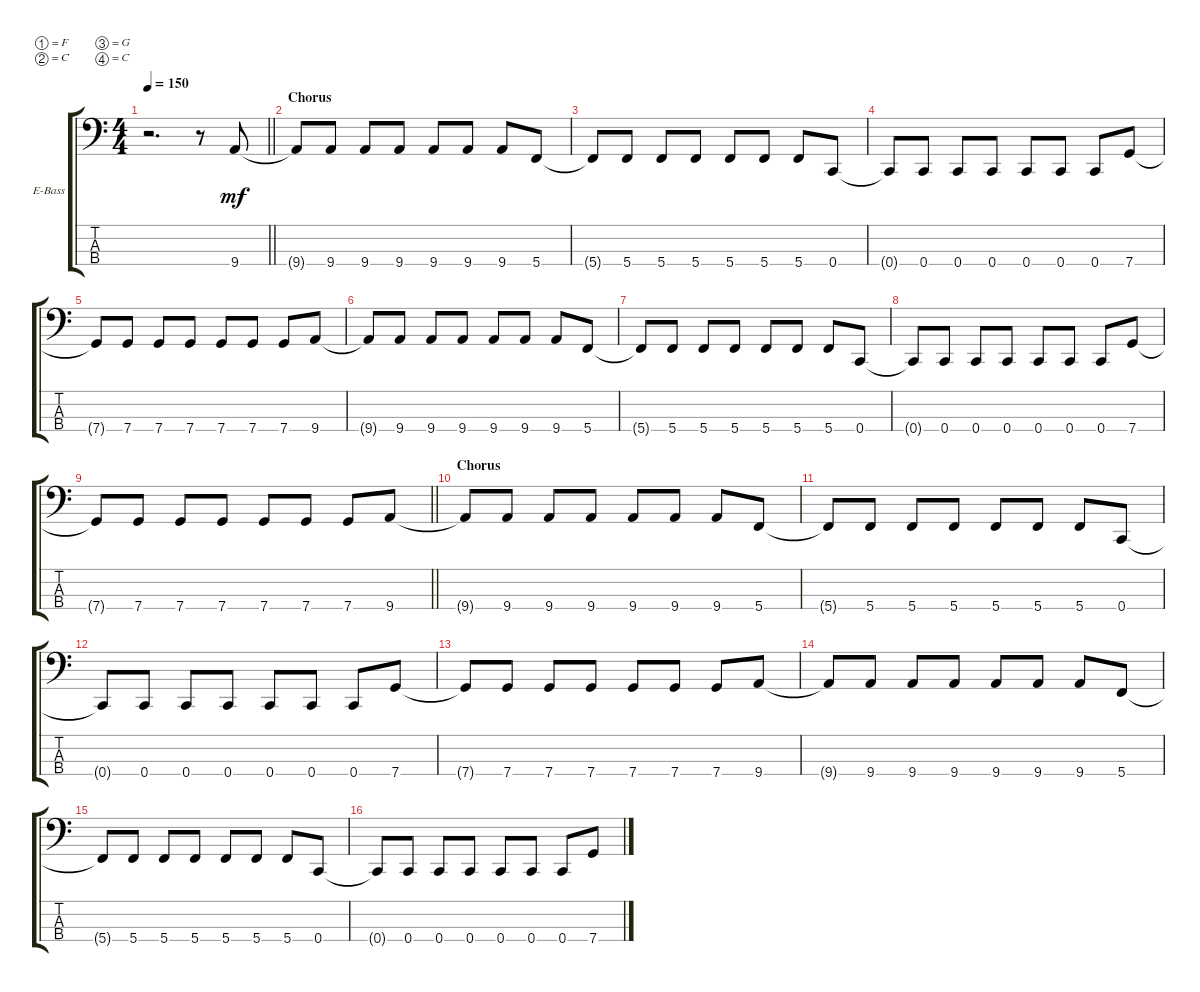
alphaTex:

\defaultSystemsLayout 4
\bracketExtendMode groupsimilarinstruments
\firstSystemTrackNameOrientation horizontal
\otherSystemsTrackNameOrientation horizontal
\track ("Bass" "E-Bass") {instrument electricbassfinger}
\staff {score tabs}
\tuning (F2 C2 G1 C1)
\ts (4 4)
\tempo 150
\clef f4
\scale
0.333333
\barLineRight lightlight
\ks c
r.2{d dy mf} r.8 9.4.8 |
\section ("" "Chorus")
\scale
0.333333 9.4{t}.8 9.4.8 9.4.8 9.4.8 9.4.8 9.4.8 9.4.8 5.4.8 |
\scale
0.333333 5.4{t}.8 5.4.8 5.4.8 5.4.8 5.4.8 5.4.8 5.4.8 0.4.8 |
\scale
0.333333 0.4{t}.8 0.4.8 0.4.8 0.4.8 0.4.8 0.4.8 0.4.8 7.4.8 |
\scale
0.333333 7.4{t}.8 7.4.8 7.4.8 7.4.8 7.4.8 7.4.8 7.4.8 9.4.8 |
\scale
0.333333 9.4{t}.8 9.4.8 9.4.8 9.4.8 9.4.8 9.4.8 9.4.8 5.4.8 |
\scale
0.333333 5.4{t}.8 5.4.8 5.4.8 5.4.8 5.4.8 5.4.8 5.4.8 0.4.8 |
\scale
0.333333 0.4{t}.8 0.4.8 0.4.8 0.4.8 0.4.8 0.4.8 0.4.8 7.4.8 |
\scale
0.333333
\barLineRight lightlight
7.4{t}.8 7.4.8 7.4.8 7.4.8 7.4.8 7.4.8 7.4.8 9.4.8 |
\section ("" "Chorus")
\scale
0.333333 9.4{t}.8 9.4.8 9.4.8 9.4.8 9.4.8 9.4.8 9.4.8 5.4.8 |
\scale
0.333333 5.4{t}.8 5.4.8 5.4.8 5.4.8 5.4.8 5.4.8 5.4.8 0.4.8 |
\scale
0.333333 0.4{t}.8 0.4.8 0.4.8 0.4.8 0.4.8 0.4.8 0.4.8 7.4.8 |
\scale
0.333333 7.4{t}.8 7.4.8 7.4.8 7.4.8 7.4.8 7.4.8 7.4.8 9.4.8 |
\scale
0.333333 9.4{t}.8 9.4.8 9.4.8 9.4.8 9.4.8 9.4.8 9.4.8 5.4.8 |
\scale
0.333333 5.4{t}.8 5.4.8 5.4.8 5.4.8 5.4.8 5.4.8 5.4.8 0.4.8 |
\scale
0.333333 0.4{t}.8 0.4.8 0.4.8 0.4.8 0.4.8 0.4.8 0.4.8 7.4.8
